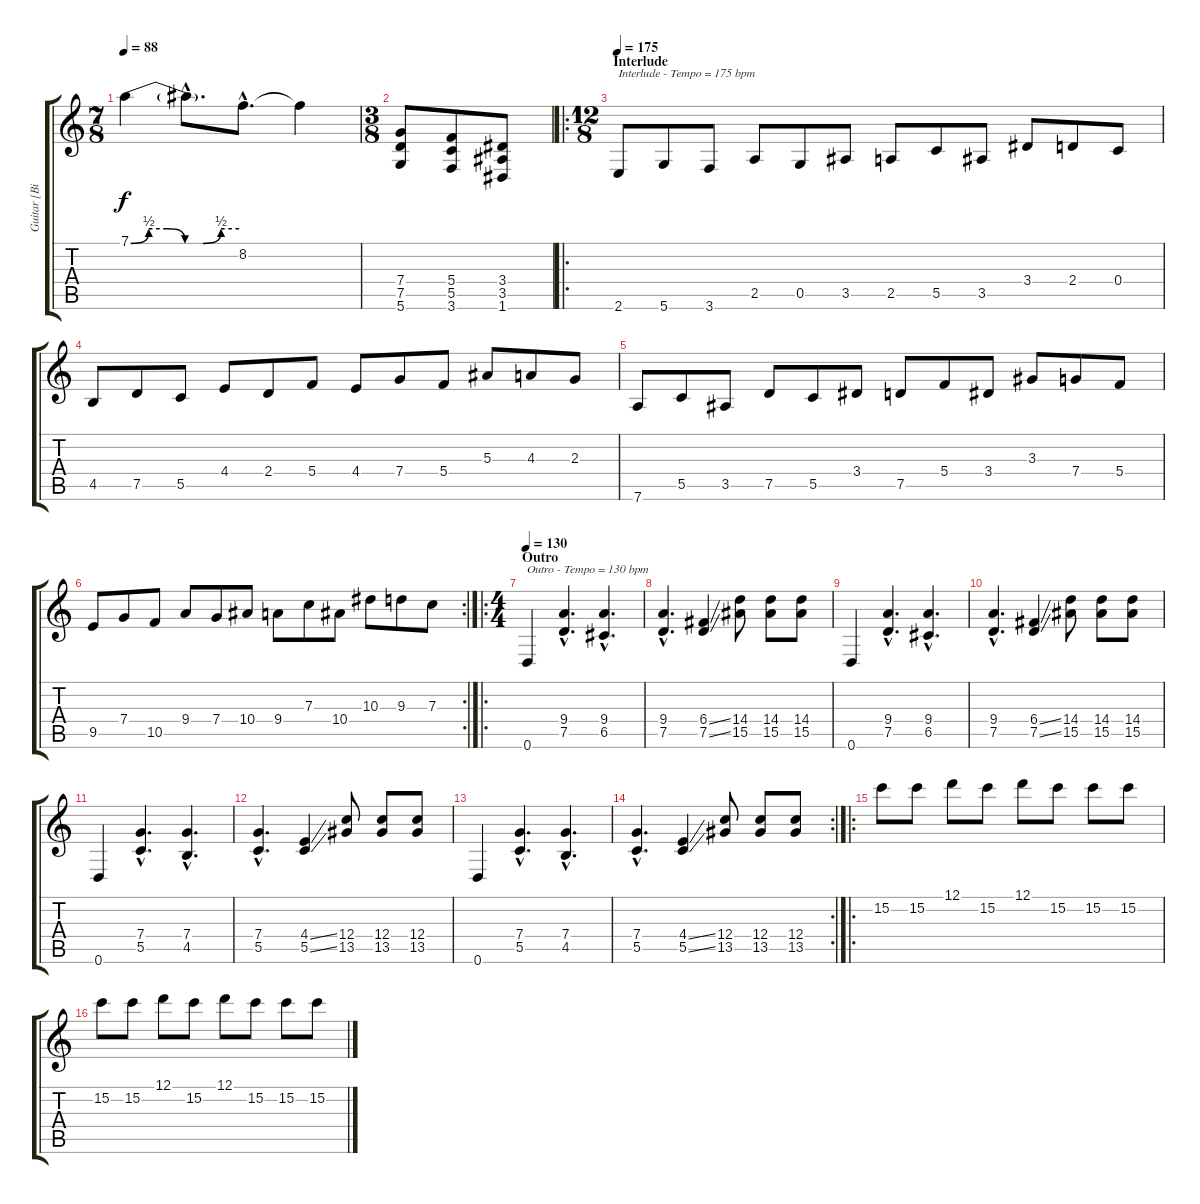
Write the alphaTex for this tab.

\track ("Guitar [Bill Kelliher]" "Guitar [Bi") {instrument distortionguitar}
\staff {score tabs}
\tuning (D4 A3 F3 C3 G2 D2) {hide}
\ts (7 8)
\tempo 88
\clef g2
\ks c
7.1{be (custom 0 0 10 2 20 2 30 0 40 0 50 2 60 2)}.4{dy f} 7.1{hac t}.8{d} 8.2{hac}.8{d} 8.2{t}.4 |
\ts (3 8)
(7.4 7.5 5.6).8 (5.4 5.5 3.6).8 (3.4 3.5 1.6).8 |
\ro
\ts (12 8)
\section ("" "Interlude")
\tempo 175
2.6.8{txt "Interlude - Tempo = 175 bpm"} 5.6.8 3.6.8 2.5.8 0.5.8 3.5.8 2.5.8 5.5.8 3.5.8 3.4.8 2.4.8 0.4.8 |
4.5.8 7.5.8 5.5.8 4.4.8 2.4.8 5.4.8 4.4.8 7.4.8 5.4.8 5.3.8 4.3.8 2.3.8 |
7.6.8 5.5.8 3.5.8 7.5.8 5.5.8 3.4.8 7.5.8 5.4.8 3.4.8 3.3.8 7.4.8 5.4.8 |
\rc 2
9.5.8 7.4.8 10.5.8 9.4.8 7.4.8 10.4.8 9.4.8 7.3.8 10.4.8 10.3.8 9.3.8 7.3.8 |
\ro
\ts (4 4)
\section ("" "Outro")
\tempo 130
0.6.4{txt "Outro - Tempo = 130 bpm" balance 8} (9.4{hac} 7.5{hac}).4{d} (9.4{hac} 6.5{hac}).4{d} |
(9.4{hac} 7.5{hac}).4{d} (6.4{ss} 7.5{ss}).4 (14.4 15.5).8 (14.4 15.5).8 (14.4 15.5).8 |
0.6.4 (9.4{hac} 7.5{hac}).4{d} (9.4{hac} 6.5{hac}).4{d} |
(9.4{hac} 7.5{hac}).4{d} (6.4{ss} 7.5{ss}).4 (14.4 15.5).8 (14.4 15.5).8 (14.4 15.5).8 |
0.6.4 (7.4{hac} 5.5{hac}).4{d} (7.4{hac} 4.5{hac}).4{d} |
(7.4{hac} 5.5{hac}).4{d} (4.4{ss} 5.5{ss}).4 (12.4 13.5).8 (12.4 13.5).8 (12.4 13.5).8 |
0.6.4 (7.4{hac} 5.5{hac}).4{d} (7.4{hac} 4.5{hac}).4{d} |
\rc 2
(7.4{hac} 5.5{hac}).4{d} (4.4{ss} 5.5{ss}).4 (12.4 13.5).8 (12.4 13.5).8 (12.4 13.5).8 |
\ro
15.2.8 15.2.8 12.1.8 15.2.8 12.1.8 15.2.8 15.2.8 15.2.8 |
15.2.8 15.2.8 12.1.8 15.2.8 12.1.8 15.2.8 15.2.8 15.2.8
